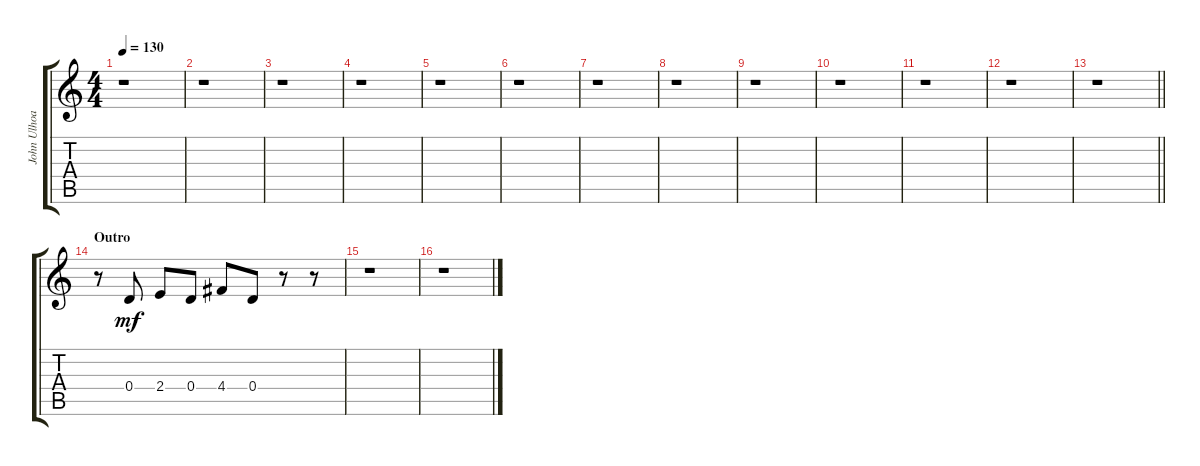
\track ("John Ulhoa" "John Ulhoa") {instrument overdrivenguitar}
\staff {score tabs}
\tuning (E4 B3 G3 D3 A2 E2) {hide}
\ts (4 4)
\tempo 130
\clef g2
\ks c
r.1{dy mf} |
r.1 |
r.1 |
r.1 |
r.1 |
r.1 |
r.1 |
r.1 |
r.1 |
r.1 |
r.1 |
r.1 |
\barLineRight lightlight
r.1 |
\section ("" "Outro")
r.8 0.4.8 2.4.8 0.4.8 4.4.8 0.4.8 r.8 r.8 |
r.1 |
r.1
